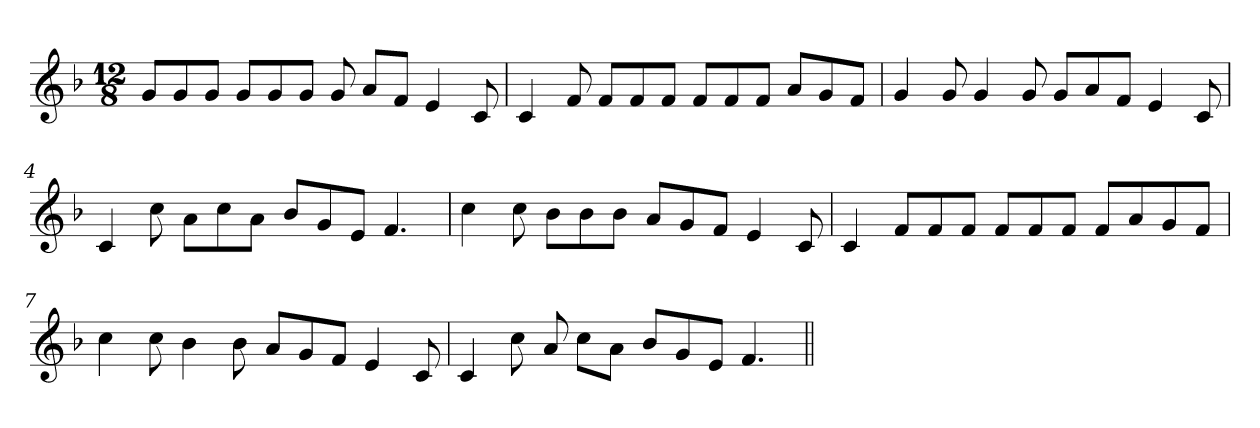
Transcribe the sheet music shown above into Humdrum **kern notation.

**kern
*part1
*staff1
*clefG2
*k[b-]
*F:
*M12/8
*MM40
=1
8g/L
8g/
8g/J
8g/L
8g/
8g/J
8g/
8a/L
8f/J
4e/
8c/
!!LO:LB:g=z
=2
4c/
8f/
8f/L
8f/
8f/J
8f/L
8f/
8f/J
8a/L
8g/
8f/J
!!LO:LB:g=z
=3
4g/
8g/
4g/
8g/
8g/L
8a/
8f/J
4e/
8c/
!!LO:LB:g=z
=4
4c/
8cc\
8a\L
8cc\
8a\J
8b-/L
8g/
8e/J
4.f/
!!LO:LB:g=z
=5
4cc\
8cc\
8b-\L
8b-\
8b-\J
8a/L
8g/
8f/J
4e/
8c/
!!LO:LB:g=z
=6
4c/
8f/L
8f/
8f/J
8f/L
8f/
8f/J
8f/L
8a/
8g/
8f/J
!!LO:LB:g=z
=7
4cc\
8cc\
4b-\
8b-\
8a/L
8g/
8f/J
4e/
8c/
!!LO:LB:g=z
=8
4c/
8cc\
8a/
8cc\L
8a\J
8b-/L
8g/
8e/J
4.f/
=||
*-
